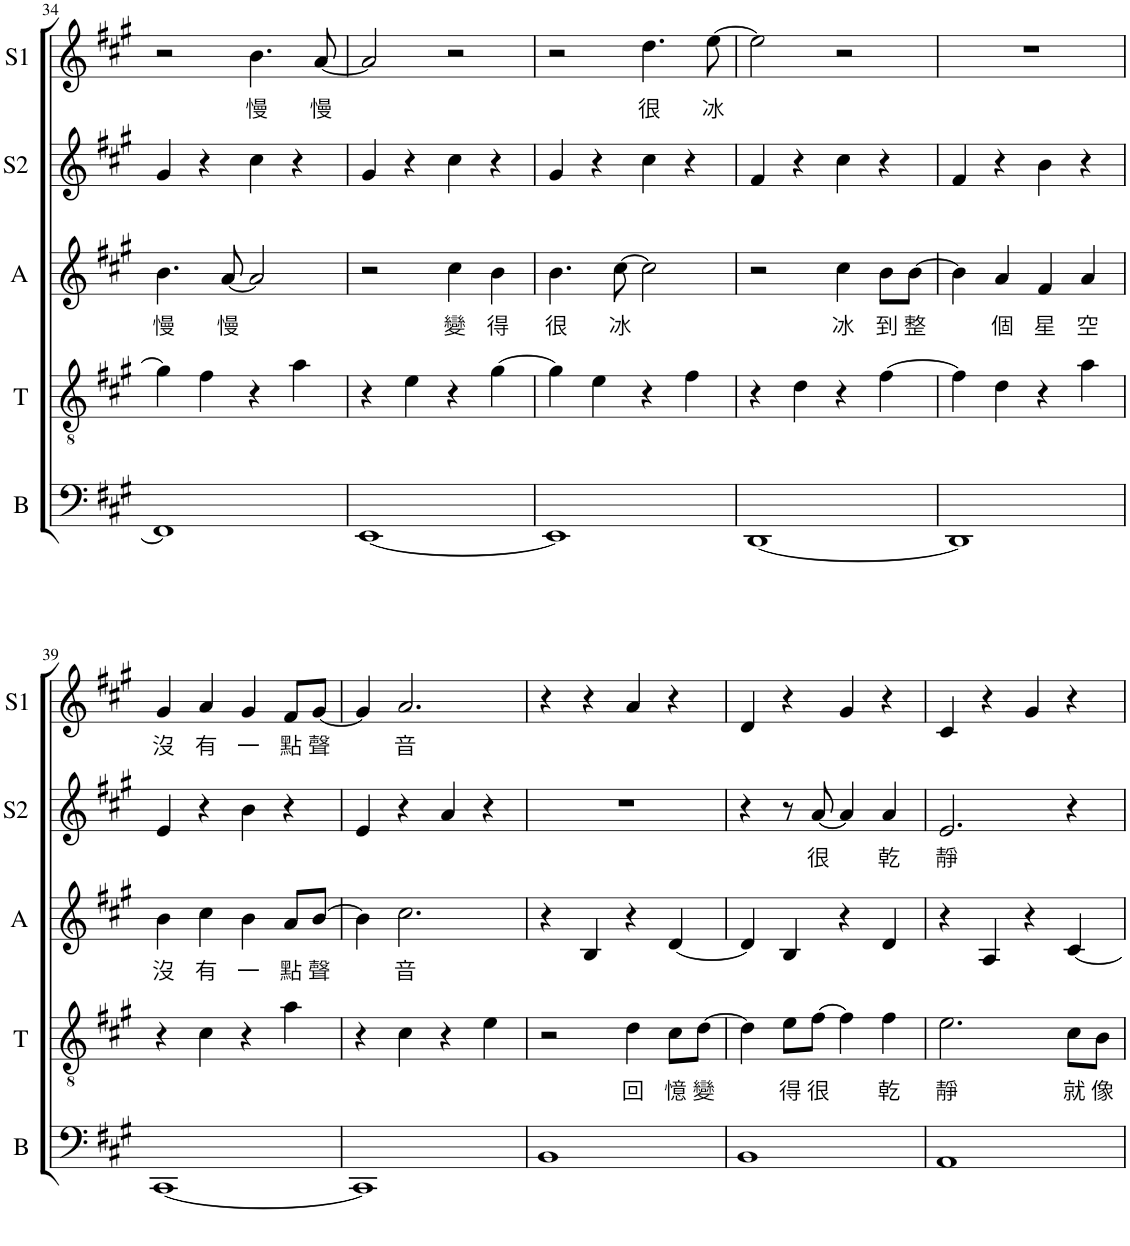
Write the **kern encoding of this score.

**kern	**kern	**text	**kern	**text	**kern	**text	**kern	**text
*part5	*part4	*part4	*part3	*part3	*part2	*part2	*part1	*part1
*staff5	*staff4	*staff4	*staff3	*staff3	*staff2	*staff2	*staff1	*staff1
*I"B	*I"T	*	*I"A	*	*I"S2	*	*I"S1	*
*I'B	*I'T	*	*I'A	*	*I'S2	*	*I'S1	*
!!LO:PB:g=z
*clefF4	*clefGv2	*	*clefG2	*	*clefG2	*	*clefG2	*
*k[f#c#g#]	*k[f#c#g#]	*	*k[f#c#g#]	*	*k[f#c#g#]	*	*k[f#c#g#]	*
*M4/4	*M4/4	*	*M4/4	*	*M4/4	*	*M4/4	*
=34	=34	=34	=34	=34	=34	=34	=34	=34
!	!	!	!	!LO:LY:b	!	!	!	!
1FF#]	4g#\]	.	4.b\	慢	4g#/	.	2r	.
.	4f#\	.	.	.	4r	.	.	.
!	!	!	!	!LO:LY:b	!	!	!	!
.	.	.	[8a/	慢	.	.	.	.
!	!	!	!	!	!	!	!	!LO:LY:b
.	4r	.	2a/]	.	4cc#\	.	4.b\	慢
.	4a\	.	.	.	4r	.	.	.
!	!	!	!	!	!	!	!	!LO:LY:b
.	.	.	.	.	.	.	[8a/	慢
=35	=35	=35	=35	=35	=35	=35	=35	=35
[1EE	4r	.	2r	.	4g#/	.	2a/]	.
.	4e\	.	.	.	4r	.	.	.
!	!	!	!	!LO:LY:b	!	!	!	!
.	4r	.	4cc#\	變	4cc#\	.	2r	.
!	!	!	!	!LO:LY:b	!	!	!	!
.	[4g#\	.	4b\	得	4r	.	.	.
=36	=36	=36	=36	=36	=36	=36	=36	=36
!	!	!	!	!LO:LY:b	!	!	!	!
1EE]	4g#\]	.	4.b\	很	4g#/	.	2r	.
.	4e\	.	.	.	4r	.	.	.
!	!	!	!	!LO:LY:b	!	!	!	!
.	.	.	[8cc#\	冰	.	.	.	.
!	!	!	!	!	!	!	!	!LO:LY:b
.	4r	.	2cc#\]	.	4cc#\	.	4.dd\	很
.	4f#\	.	.	.	4r	.	.	.
!	!	!	!	!	!	!	!	!LO:LY:b
.	.	.	.	.	.	.	[8ee\	冰
=37	=37	=37	=37	=37	=37	=37	=37	=37
[1DD	4r	.	2r	.	4f#/	.	2ee\]	.
.	4d\	.	.	.	4r	.	.	.
!	!	!	!	!LO:LY:b	!	!	!	!
.	4r	.	4cc#\	冰	4cc#\	.	2r	.
!	!	!	!	!LO:LY:b	!	!	!	!
.	[4f#\	.	8b\L	到	4r	.	.	.
!	!	!	!	!LO:LY:b	!	!	!	!
.	.	.	[8b\J	整	.	.	.	.
=38	=38	=38	=38	=38	=38	=38	=38	=38
1DD]	4f#\]	.	4b\]	.	4f#/	.	1r	.
!	!	!	!	!LO:LY:b	!	!	!	!
.	4d\	.	4a/	個	4r	.	.	.
!	!	!	!	!LO:LY:b	!	!	!	!
.	4r	.	4f#/	星	4b\	.	.	.
!	!	!	!	!LO:LY:b	!	!	!	!
.	4a\	.	4a/	空	4r	.	.	.
!!LO:LB:g=z
=39	=39	=39	=39	=39	=39	=39	=39	=39
!	!	!	!	!LO:LY:b	!	!	!	!LO:LY:b
[1CC#	4r	.	4b\	沒	4e/	.	4g#/	沒
!	!	!	!	!LO:LY:b	!	!	!	!LO:LY:b
.	4c#\	.	4cc#\	有	4r	.	4a/	有
!	!	!	!	!LO:LY:b	!	!	!	!LO:LY:b
.	4r	.	4b\	一	4b\	.	4g#/	一
!	!	!	!	!LO:LY:b	!	!	!	!LO:LY:b
.	4a\	.	8a/L	點	4r	.	8f#/L	點
!	!	!	!	!LO:LY:b	!	!	!	!LO:LY:b
.	.	.	[8b/J	聲	.	.	[8g#/J	聲
=40	=40	=40	=40	=40	=40	=40	=40	=40
1CC#]	4r	.	4b\]	.	4e/	.	4g#/]	.
!	!	!	!	!LO:LY:b	!	!	!	!LO:LY:b
.	4c#\	.	2.cc#\	音	4r	.	2.a/	音
.	4r	.	.	.	4a/	.	.	.
.	4e\	.	.	.	4r	.	.	.
=41	=41	=41	=41	=41	=41	=41	=41	=41
1BB	2r	.	4r	.	1r	.	4r	.
.	.	.	4B/	.	.	.	4r	.
!	!	!LO:LY:b	!	!	!	!	!	!
.	4d\	回	4r	.	.	.	4a/	.
!	!	!LO:LY:b	!	!	!	!	!	!
.	8c#\L	憶	[4d/	.	.	.	4r	.
!	!	!LO:LY:b	!	!	!	!	!	!
.	[8d\J	變	.	.	.	.	.	.
=42	=42	=42	=42	=42	=42	=42	=42	=42
1BB	4d\]	.	4d/]	.	4r	.	4d/	.
!	!	!LO:LY:b	!	!	!	!	!	!
.	8e\L	得	4B/	.	8r	.	4r	.
!	!	!LO:LY:b	!	!	!	!LO:LY:b	!	!
.	[8f#\J	很	.	.	[8a/	很	.	.
.	4f#\]	.	4r	.	4a/]	.	4g#/	.
!	!	!LO:LY:b	!	!	!	!LO:LY:b	!	!
.	4f#\	乾	4d/	.	4a/	乾	4r	.
=43	=43	=43	=43	=43	=43	=43	=43	=43
!	!	!LO:LY:b	!	!	!	!LO:LY:b	!	!
1AA	2.e\	靜	4r	.	2.e/	靜	4c#/	.
.	.	.	4A/	.	.	.	4r	.
.	.	.	4r	.	.	.	4g#/	.
!	!	!LO:LY:b	!	!	!	!	!	!
.	8c#\L	就	[4c#/	.	4r	.	4r	.
!	!	!LO:LY:b	!	!	!	!	!	!
.	8B\J	像	.	.	.	.	.	.
=	=	=	=	=	=	=	=	=
*-	*-	*-	*-	*-	*-	*-	*-	*-
